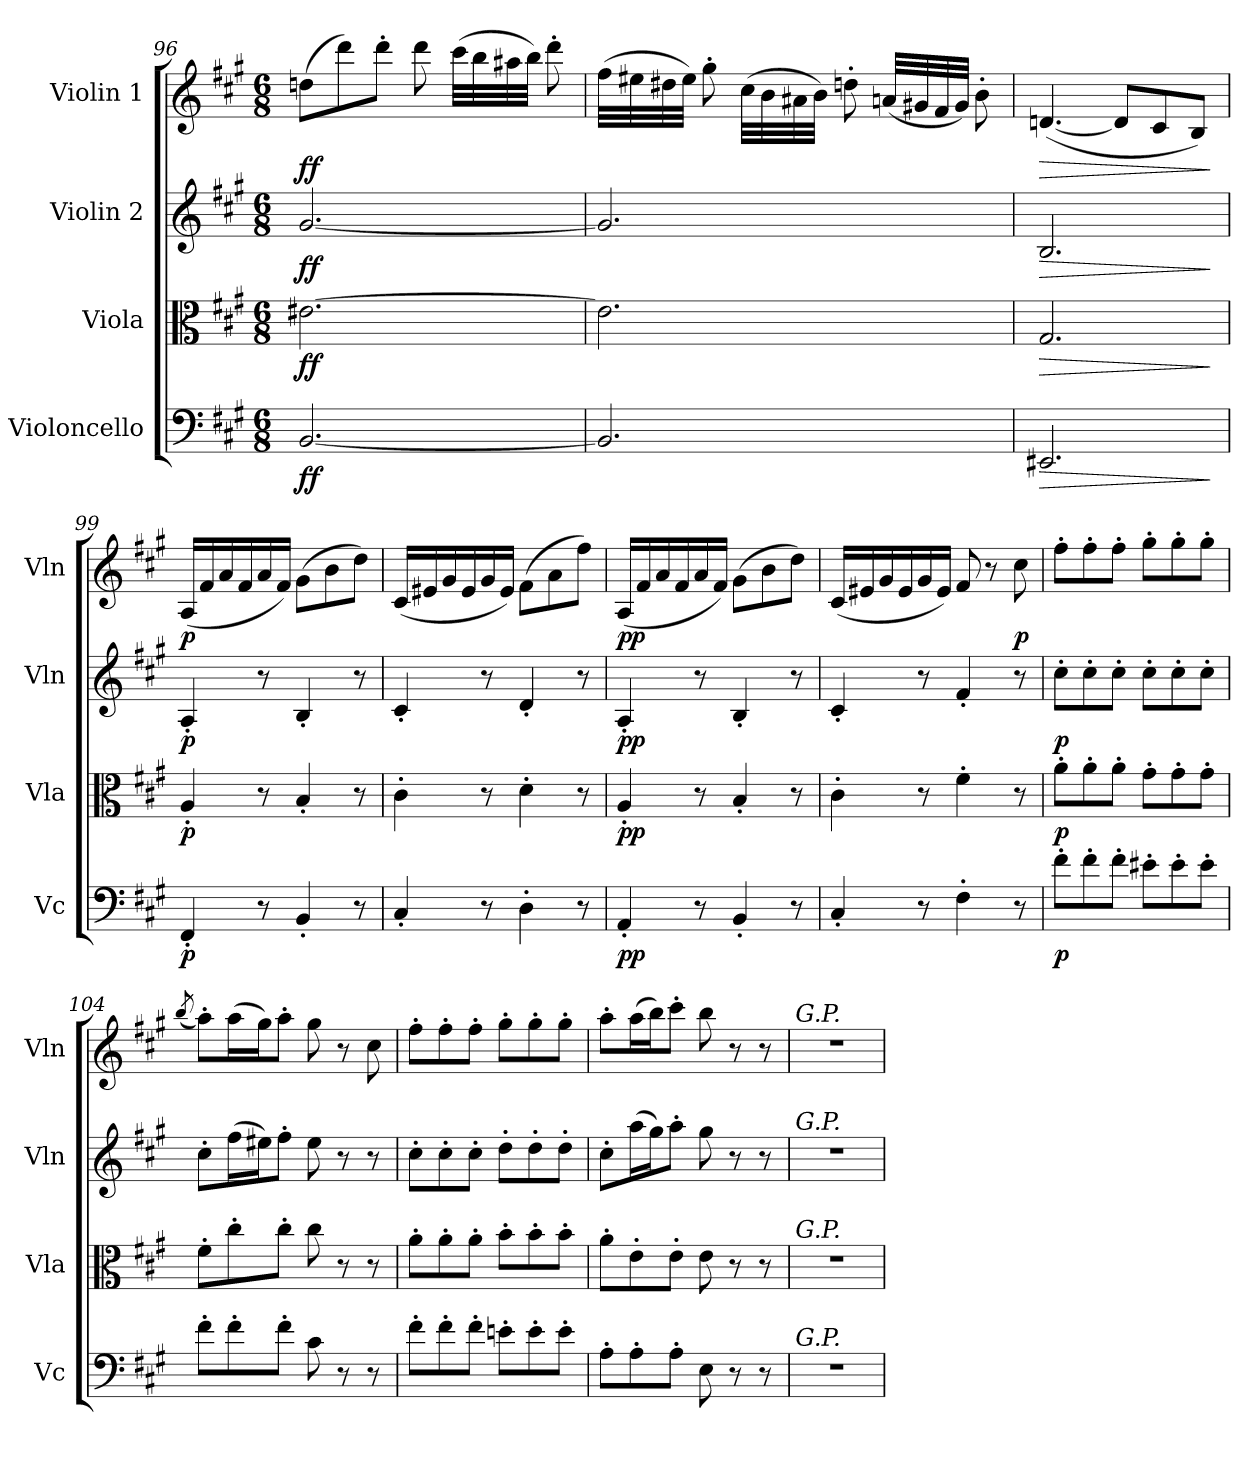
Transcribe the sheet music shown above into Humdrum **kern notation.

**kern	**dynam	**kern	**dynam	**kern	**dynam	**kern	**dynam
*part4	*part4	*part3	*part3	*part2	*part2	*part1	*part1
*staff4	*staff4	*staff3	*staff3	*staff2	*staff2	*staff1	*staff1
*I"Violoncello	*	*I"Viola	*	*I"Violin 2	*	*I"Violin 1	*
*I'Vc	*	*I'Vla	*	*I'Vln	*	*I'Vln	*
*clefF4	*	*clefC3	*	*clefG2	*	*clefG2	*
*k[f#c#g#]	*	*k[f#c#g#]	*	*k[f#c#g#]	*	*k[f#c#g#]	*
*M6/8	*	*M6/8	*	*M6/8	*	*M6/8	*
=96	=96	=96	=96	=96	=96	=96	=96
!	!LO:DY:b	!	!LO:DY:b	!	!LO:DY:b	!	!LO:DY:b
[2.BB/	ff	[2.e#X\	ff	[2.g#/	ff	(>8ddn\L	ff
.	.	.	.	.	.	8ddd\)	.
.	.	.	.	.	.	8ddd'\J	.
.	.	.	.	.	.	8ddd\	.
.	.	.	.	.	.	(>32ccc#\LLL	.
.	.	.	.	.	.	32bb\	.
.	.	.	.	.	.	32aa#X\	.
.	.	.	.	.	.	32bb\JJJ)	.
.	.	.	.	.	.	8ddd'\	.
=97	=97	=97	=97	=97	=97	=97	=97
2.BB/]	.	2.e#\]	.	2.g#/]	.	(>32ff#\LLL	.
.	.	.	.	.	.	32ee#X\	.
.	.	.	.	.	.	32dd#X\	.
.	.	.	.	.	.	32ee#\JJJ)	.
.	.	.	.	.	.	8gg#'\	.
.	.	.	.	.	.	(>32cc#\LLL	.
.	.	.	.	.	.	32b\	.
.	.	.	.	.	.	32a#X\	.
.	.	.	.	.	.	32b\JJJ)	.
.	.	.	.	.	.	8ddn'\	.
.	.	.	.	.	.	(<32an/LLL	.
.	.	.	.	.	.	32g#X/	.
.	.	.	.	.	.	32f#/	.
.	.	.	.	.	.	32g#/JJJ)	.
.	.	.	.	.	.	8b'\	.
=98	=98	=98	=98	=98	=98	=98	=98
!	!LO:HP:b	!	!LO:HP:b	!	!LO:HP:b	!	!LO:HP:b
2.EE#X/	>	2.G#/	>	2.B/	>	(<[4.dn/	>
.	.	.	.	.	.	8d/L]	.
.	.	.	.	.	.	8c#/	.
.	.	.	.	.	.	8B/J)	.
.	]	.	]	.	]	.	]
!!LO:PB:g=z
=99	=99	=99	=99	=99	=99	=99	=99
!	!LO:DY:b	!	!LO:DY:b	!	!LO:DY:b	!	!LO:DY:b
4FF#'/	p	4A'/	p	4A'/	p	(<16A/LL	p
.	.	.	.	.	.	16f#/	.
.	.	.	.	.	.	16a/	.
.	.	.	.	.	.	16f#/	.
8r	.	8r	.	8r	.	16a/	.
.	.	.	.	.	.	16f#/JJ)	.
4BB'/	.	4B'/	.	4B'/	.	(>8g#\L	.
.	.	.	.	.	.	8b\	.
8r	.	8r	.	8r	.	8dd\J)	.
=100	=100	=100	=100	=100	=100	=100	=100
4C#'/	.	4c#'\	.	4c#'/	.	(<16c#/LL	.
.	.	.	.	.	.	16e#X/	.
.	.	.	.	.	.	16g#/	.
.	.	.	.	.	.	16e#/	.
8r	.	8r	.	8r	.	16g#/	.
.	.	.	.	.	.	16e#/JJ)	.
4D'\	.	4d'\	.	4d'/	.	(>8f#\L	.
.	.	.	.	.	.	8a\	.
8r	.	8r	.	8r	.	8ff#\J)	.
=101	=101	=101	=101	=101	=101	=101	=101
!	!LO:DY:b	!	!LO:DY:b	!	!LO:DY:b	!	!LO:DY:b
4AA'/	pp	4A'/	pp	4A'/	pp	(<16A/LL	pp
.	.	.	.	.	.	16f#/	.
.	.	.	.	.	.	16a/	.
.	.	.	.	.	.	16f#/	.
8r	.	8r	.	8r	.	16a/	.
.	.	.	.	.	.	16f#/JJ)	.
4BB'/	.	4B'/	.	4B'/	.	(>8g#\L	.
.	.	.	.	.	.	8b\	.
8r	.	8r	.	8r	.	8dd\J)	.
=102	=102	=102	=102	=102	=102	=102	=102
4C#'/	.	4c#'\	.	4c#'/	.	(<16c#/LL	.
.	.	.	.	.	.	16e#X/	.
.	.	.	.	.	.	16g#/	.
.	.	.	.	.	.	16e#/	.
8r	.	8r	.	8r	.	16g#/	.
.	.	.	.	.	.	16e#/JJ)	.
4F#'\	.	4f#'\	.	4f#'/	.	8f#/	.
.	.	.	.	.	.	8r	.
!	!	!	!	!	!	!	!LO:DY:b
8r	.	8r	.	8r	.	8cc#\	p
=103	=103	=103	=103	=103	=103	=103	=103
!	!LO:DY:b	!	!LO:DY:b	!	!LO:DY:b	!	!
8f#'\L	p	8a'\L	p	8cc#'\L	p	8ff#'\L	.
8f#'\	.	8a'\	.	8cc#'\	.	8ff#'\	.
8f#'\J	.	8a'\J	.	8cc#'\J	.	8ff#'\J	.
8e#X'\L	.	8g#'\L	.	8cc#'\L	.	8gg#'\L	.
8e#'\	.	8g#'\	.	8cc#'\	.	8gg#'\	.
8e#'\J	.	8g#'\J	.	8cc#'\J	.	8gg#'\J	.
!!LO:LB:g=z
=104	=104	=104	=104	=104	=104	=104	=104
.	.	.	.	.	.	(<8qbb/	.
8f#'\L	.	8f#'\L	.	8cc#'\L	.	8aa'\L)	.
8f#'\	.	8cc#'\	.	(>16ff#\L	.	(>16aa\L	.
.	.	.	.	16ee#X\J)	.	16gg#\J)	.
8f#'\J	.	8cc#'\J	.	8ff#'\J	.	8aa'\J	.
8c#\	.	8cc#\	.	8ee#\	.	8gg#\	.
8r	.	8r	.	8r	.	8r	.
8r	.	8r	.	8r	.	8cc#\	.
=105	=105	=105	=105	=105	=105	=105	=105
8f#'\L	.	8a'\L	.	8cc#'\L	.	8ff#'\L	.
8f#'\	.	8a'\	.	8cc#'\	.	8ff#'\	.
8f#'\J	.	8a'\J	.	8cc#'\J	.	8ff#'\J	.
8en'\L	.	8b'\L	.	8dd'\L	.	8gg#'\L	.
8e'\	.	8b'\	.	8dd'\	.	8gg#'\	.
8e'\J	.	8b'\J	.	8dd'\J	.	8gg#'\J	.
=106	=106	=106	=106	=106	=106	=106	=106
8A'\L	.	8a'\L	.	8cc#'\L	.	8aa'\L	.
8A'\	.	8e'\	.	(>16aa\L	.	(>16aa\L	.
.	.	.	.	16gg#\J)	.	16bb\J)	.
8A'\J	.	8e'\J	.	8aa'\J	.	8ccc#'\J	.
8E\	.	8e\	.	8gg#\	.	8bb\	.
8r	.	8r	.	8r	.	8r	.
8r	.	8r	.	8r	.	8r	.
=107	=107	=107	=107	=107	=107	=107	=107
!	!	!	!	!	!	!LO:TX:a:i:t=G.P.	!
!	!	!	!	!LO:TX:a:i:t=G.P.	!	!	!
!	!	!LO:TX:a:i:t=G.P.	!	!	!	!	!
!LO:TX:a:i:t=G.P.	!	!	!	!	!	!	!
2.r	.	2.r	.	2.r	.	2.r	.
=	=	=	=	=	=	=	=
*-	*-	*-	*-	*-	*-	*-	*-
